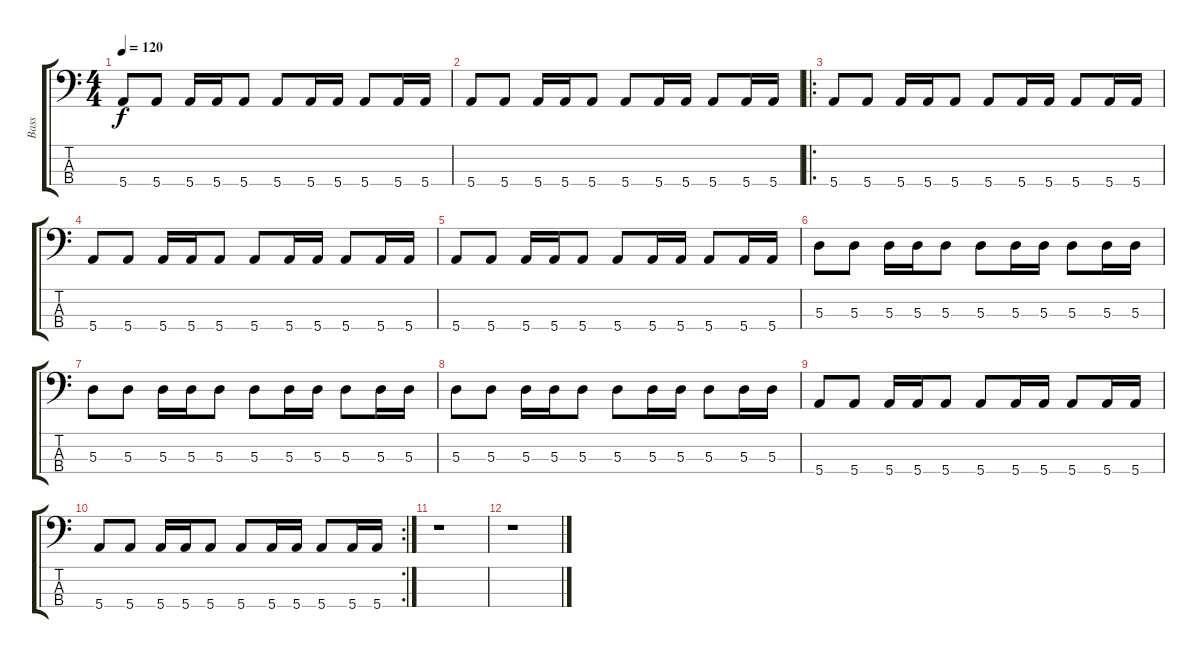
\track ("Bass" "Bass") {instrument acousticguitarnylon}
\staff {score tabs}
\tuning (G2 D2 A1 E1) {hide}
\ts (4 4)
\tempo 120
\clef f4
\ks c
5.4.8{dy f instrument acousticguitarnylon} 5.4.8 5.4.16 5.4.16 5.4.8 5.4.8 5.4.16 5.4.16 5.4.8 5.4.16 5.4.16 |
5.4.8 5.4.8 5.4.16 5.4.16 5.4.8 5.4.8 5.4.16 5.4.16 5.4.8 5.4.16 5.4.16 |
\ro
5.4.8 5.4.8 5.4.16 5.4.16 5.4.8 5.4.8 5.4.16 5.4.16 5.4.8 5.4.16 5.4.16 |
5.4.8 5.4.8 5.4.16 5.4.16 5.4.8 5.4.8 5.4.16 5.4.16 5.4.8 5.4.16 5.4.16 |
5.4.8 5.4.8 5.4.16 5.4.16 5.4.8 5.4.8 5.4.16 5.4.16 5.4.8 5.4.16 5.4.16 |
5.3.8 5.3.8 5.3.16 5.3.16 5.3.8 5.3.8 5.3.16 5.3.16 5.3.8 5.3.16 5.3.16 |
5.3.8 5.3.8 5.3.16 5.3.16 5.3.8 5.3.8 5.3.16 5.3.16 5.3.8 5.3.16 5.3.16 |
5.3.8 5.3.8 5.3.16 5.3.16 5.3.8 5.3.8 5.3.16 5.3.16 5.3.8 5.3.16 5.3.16 |
5.4.8 5.4.8 5.4.16 5.4.16 5.4.8 5.4.8 5.4.16 5.4.16 5.4.8 5.4.16 5.4.16 |
\rc 2
5.4.8 5.4.8 5.4.16 5.4.16 5.4.8 5.4.8 5.4.16 5.4.16 5.4.8 5.4.16 5.4.16 |
r.1 |
r.1
